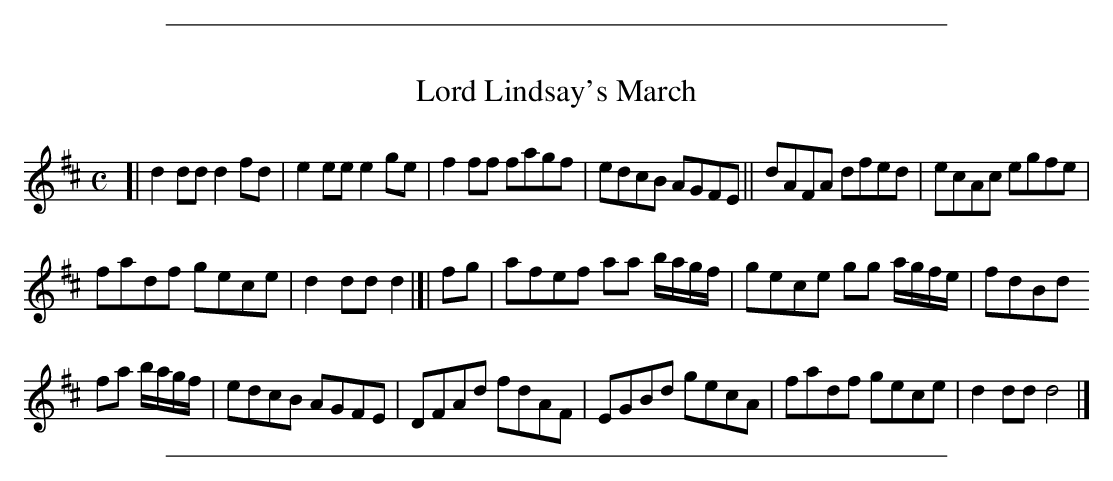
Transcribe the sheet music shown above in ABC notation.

X:1
T: Lord Lindsay's March
M: C
L: 1/8
K: D
[|\
d2dd d2fd | e2ee e2ge | f2ff fagf | edcB AGFE || dAFA dfed | ecAc egfe |
fadf gece | d2dd d2 |[| fg | afef aa b/a/g/f/ | gece gg a/g/f/e/ | fdBd
fa b/a/g/f/ | edcB AGFE | DFAd fdAF | EGBd gecA | fadf gece | d2dd d4 |]
